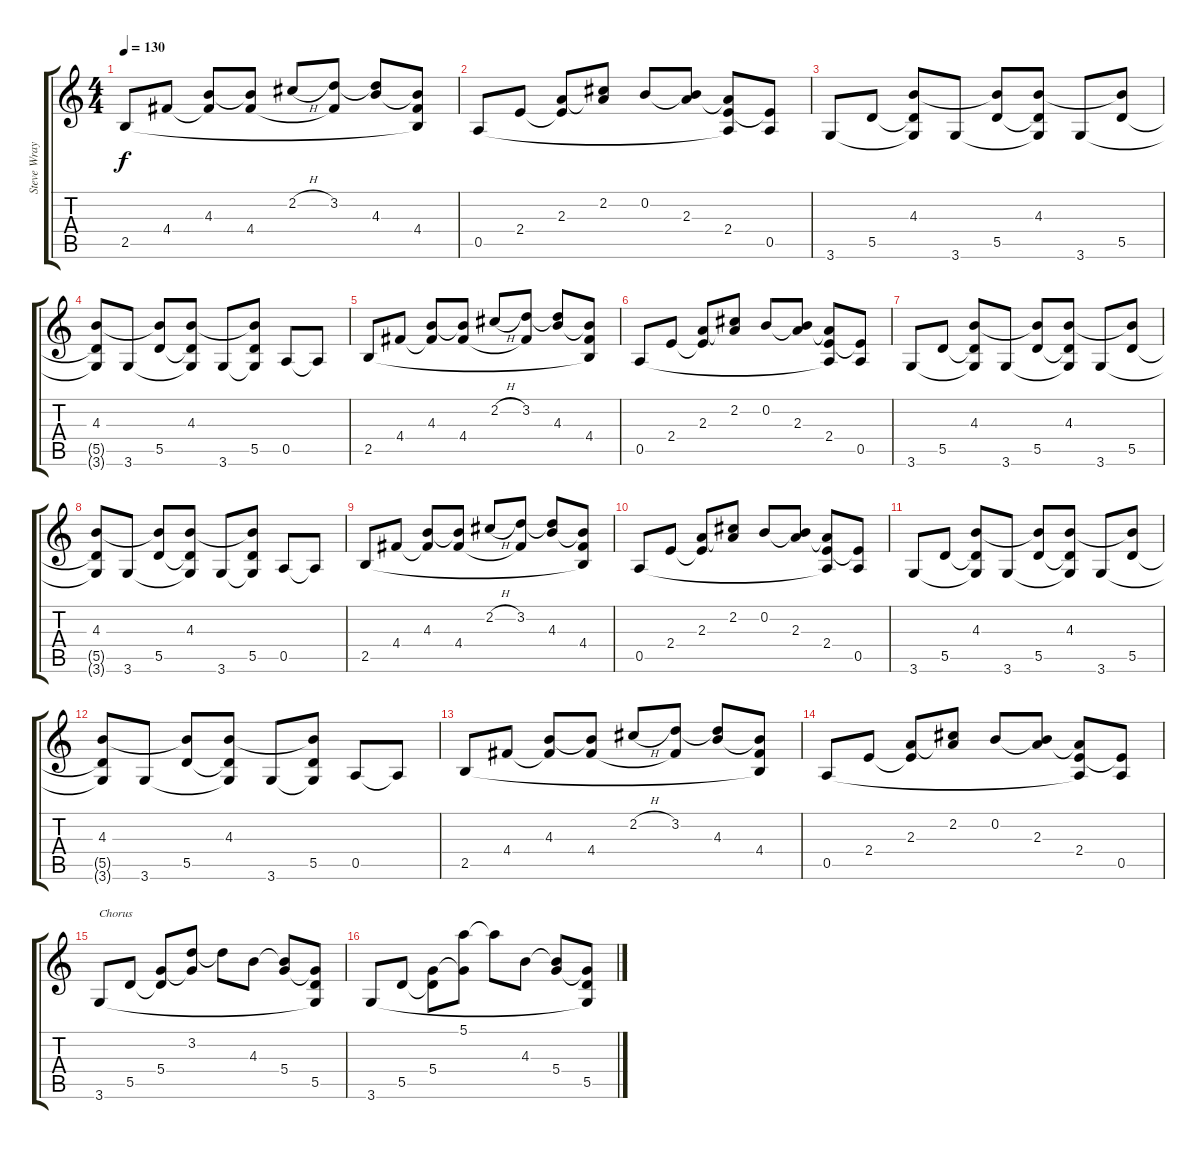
\track ("Steve Wray" "Steve Wray") {instrument acousticguitarsteel}
\staff {score tabs}
\tuning (E4 B3 G3 D3 A2 E2) {hide}
\ts (4 4)
\tempo 130
\clef g2
\ks c
2.5.8{dy f} 4.4.8 (4.3 4.4{t}).8 (4.3{t} 4.4).8 2.2{h}.8 (3.2 4.4{t}).8 (3.2{t} 4.3).8 (4.3{t} 4.4 2.5{t}).8 |
0.5.8 2.4.8 (2.3 2.4{t}).8 (2.2 2.3{t}).8 0.2.8 (0.2{t} 2.3).8 (2.3{t} 2.4 0.5{t}).8 (2.4{t} 0.5).8 |
3.6.8 5.5.8 (4.3 5.5{t} 3.6{t}).8 3.6.8 (4.3{t} 5.5).8 (4.3 5.5{t} 3.6{t}).8 3.6.8 (4.3{t} 5.5).8 |
(4.3 5.5{t} 3.6{t}).8 3.6.8 (4.3{t} 5.5).8 (4.3 5.5{t} 3.6{t}).8 3.6.8 (4.3{t} 5.5 3.6{t}).8 0.5.8 0.5{t}.8 |
2.5.8 4.4.8 (4.3 4.4{t}).8 (4.3{t} 4.4).8 2.2{h}.8 (3.2 4.4{t}).8 (3.2{t} 4.3).8 (4.3{t} 4.4 2.5{t}).8 |
0.5.8 2.4.8 (2.3 2.4{t}).8 (2.2 2.3{t}).8 0.2.8 (0.2{t} 2.3).8 (2.3{t} 2.4 0.5{t}).8 (2.4{t} 0.5).8 |
3.6.8 5.5.8 (4.3 5.5{t} 3.6{t}).8 3.6.8 (4.3{t} 5.5).8 (4.3 5.5{t} 3.6{t}).8 3.6.8 (4.3{t} 5.5).8 |
(4.3 5.5{t} 3.6{t}).8 3.6.8 (4.3{t} 5.5).8 (4.3 5.5{t} 3.6{t}).8 3.6.8 (4.3{t} 5.5 3.6{t}).8 0.5.8 0.5{t}.8 |
2.5.8 4.4.8 (4.3 4.4{t}).8 (4.3{t} 4.4).8 2.2{h}.8 (3.2 4.4{t}).8 (3.2{t} 4.3).8 (4.3{t} 4.4 2.5{t}).8 |
0.5.8 2.4.8 (2.3 2.4{t}).8 (2.2 2.3{t}).8 0.2.8 (0.2{t} 2.3).8 (2.3{t} 2.4 0.5{t}).8 (2.4{t} 0.5).8 |
3.6.8 5.5.8 (4.3 5.5{t} 3.6{t}).8 3.6.8 (4.3{t} 5.5).8 (4.3 5.5{t} 3.6{t}).8 3.6.8 (4.3{t} 5.5).8 |
(4.3 5.5{t} 3.6{t}).8 3.6.8 (4.3{t} 5.5).8 (4.3 5.5{t} 3.6{t}).8 3.6.8 (4.3{t} 5.5 3.6{t}).8 0.5.8 0.5{t}.8 |
2.5.8 4.4.8 (4.3 4.4{t}).8 (4.3{t} 4.4).8 2.2{h}.8 (3.2 4.4{t}).8 (3.2{t} 4.3).8 (4.3{t} 4.4 2.5{t}).8 |
0.5.8 2.4.8 (2.3 2.4{t}).8 (2.2 2.3{t}).8 0.2.8 (0.2{t} 2.3).8 (2.3{t} 2.4 0.5{t}).8 (2.4{t} 0.5).8 |
3.6.8{txt "Chorus"} 5.5.8 (5.4 5.5{t}).8 (3.2 5.4{t}).8 3.2{t}.8 4.3.8 (4.3{t} 5.4).8 (5.4{t} 5.5 3.6{t}).8 |
3.6.8 5.5.8 (5.4 5.5{t}).8 (5.1 5.4{t}).8 5.1{t}.8 4.3.8 (4.3{t} 5.4).8 (5.4{t} 5.5 3.6{t}).8
